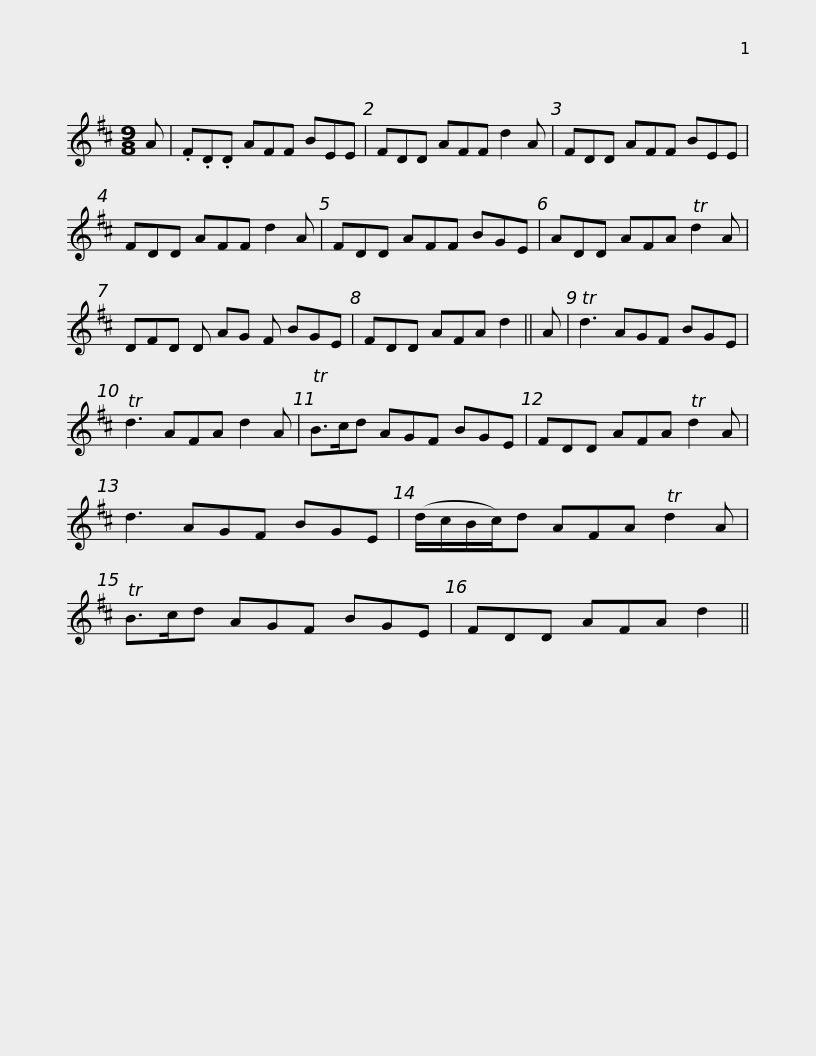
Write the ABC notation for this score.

X:1
L:1/8
M:9/8
I:linebreak $
K:D
V:1 treble
V:1
 A | .F.D.D AFF BEE | FDD AFF d2 A | FDD AFF BEE | FDD AFF d2 A |$ %5
 FDD AFF BGE | ADD AFA Td2 A | DFD D AG F BGE | FDD AFA d2 || A | %10
 Td3 AGF BGE |$ Td3 AFA d2 A | TB>cd AGF BGE | FDD AFA Td2 A | d3 AGF BGE | %15
 (d/c/B/c/)d AFA Td2 A |$ TB>cd AGF BGE | FDD AFA d2 || %18
